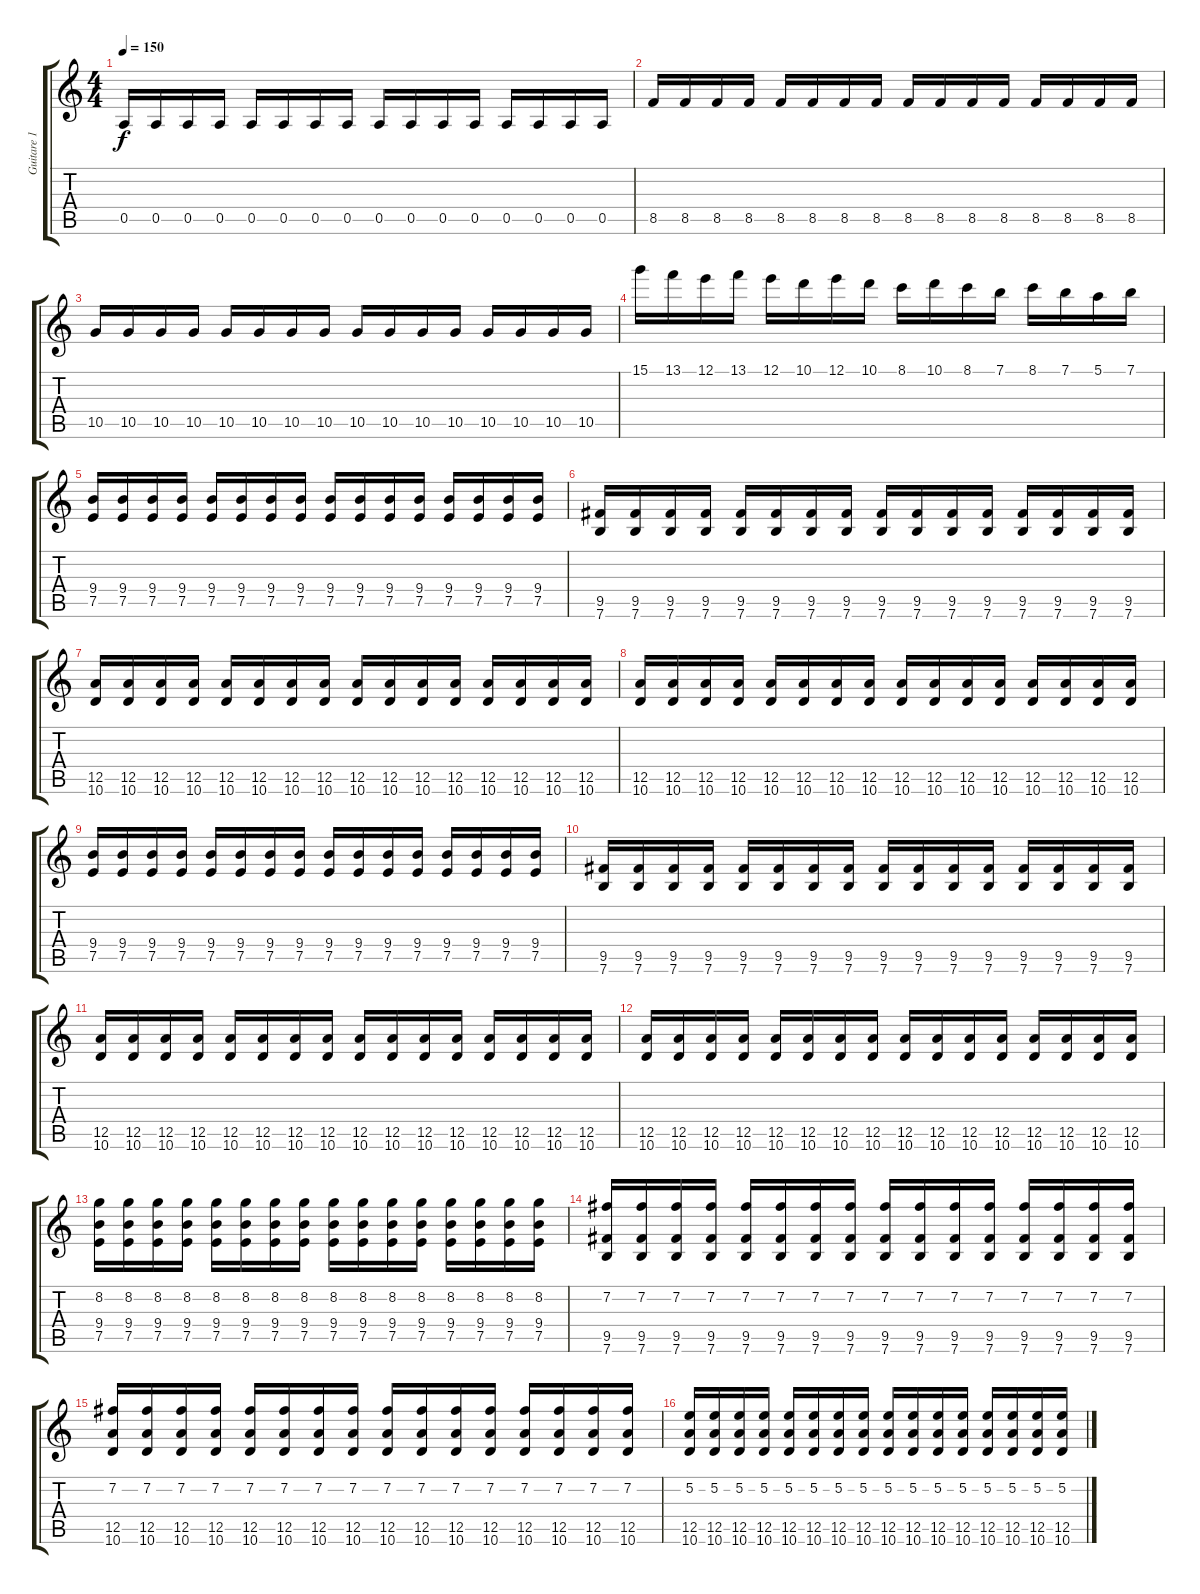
\track ("Guitare 1" "Guitare 1") {instrument distortionguitar}
\staff {score tabs}
\tuning (E4 B3 G3 D3 A2 E2) {hide}
\ts (4 4)
\tempo 150
\clef g2
\ks c
0.5.16{dy f} 0.5.16 0.5.16 0.5.16 0.5.16 0.5.16 0.5.16 0.5.16 0.5.16 0.5.16 0.5.16 0.5.16 0.5.16 0.5.16 0.5.16 0.5.16 |
8.5.16 8.5.16 8.5.16 8.5.16 8.5.16 8.5.16 8.5.16 8.5.16 8.5.16 8.5.16 8.5.16 8.5.16 8.5.16 8.5.16 8.5.16 8.5.16 |
10.5.16 10.5.16 10.5.16 10.5.16 10.5.16 10.5.16 10.5.16 10.5.16 10.5.16 10.5.16 10.5.16 10.5.16 10.5.16 10.5.16 10.5.16 10.5.16 |
15.1.16 13.1.16 12.1.16 13.1.16 12.1.16 10.1.16 12.1.16 10.1.16 8.1.16 10.1.16 8.1.16 7.1.16 8.1.16 7.1.16 5.1.16 7.1.16 |
(9.4 7.5).16 (9.4 7.5).16 (9.4 7.5).16 (9.4 7.5).16 (9.4 7.5).16 (9.4 7.5).16 (9.4 7.5).16 (9.4 7.5).16 (9.4 7.5).16 (9.4 7.5).16 (9.4 7.5).16 (9.4 7.5).16 (9.4 7.5).16 (9.4 7.5).16 (9.4 7.5).16 (9.4 7.5).16 |
(9.5 7.6).16 (9.5 7.6).16 (9.5 7.6).16 (9.5 7.6).16 (9.5 7.6).16 (9.5 7.6).16 (9.5 7.6).16 (9.5 7.6).16 (9.5 7.6).16 (9.5 7.6).16 (9.5 7.6).16 (9.5 7.6).16 (9.5 7.6).16 (9.5 7.6).16 (9.5 7.6).16 (9.5 7.6).16 |
(12.5 10.6).16 (12.5 10.6).16 (12.5 10.6).16 (12.5 10.6).16 (12.5 10.6).16 (12.5 10.6).16 (12.5 10.6).16 (12.5 10.6).16 (12.5 10.6).16 (12.5 10.6).16 (12.5 10.6).16 (12.5 10.6).16 (12.5 10.6).16 (12.5 10.6).16 (12.5 10.6).16 (12.5 10.6).16 |
(12.5 10.6).16 (12.5 10.6).16 (12.5 10.6).16 (12.5 10.6).16 (12.5 10.6).16 (12.5 10.6).16 (12.5 10.6).16 (12.5 10.6).16 (12.5 10.6).16 (12.5 10.6).16 (12.5 10.6).16 (12.5 10.6).16 (12.5 10.6).16 (12.5 10.6).16 (12.5 10.6).16 (12.5 10.6).16 |
(9.4 7.5).16 (9.4 7.5).16 (9.4 7.5).16 (9.4 7.5).16 (9.4 7.5).16 (9.4 7.5).16 (9.4 7.5).16 (9.4 7.5).16 (9.4 7.5).16 (9.4 7.5).16 (9.4 7.5).16 (9.4 7.5).16 (9.4 7.5).16 (9.4 7.5).16 (9.4 7.5).16 (9.4 7.5).16 |
(9.5 7.6).16 (9.5 7.6).16 (9.5 7.6).16 (9.5 7.6).16 (9.5 7.6).16 (9.5 7.6).16 (9.5 7.6).16 (9.5 7.6).16 (9.5 7.6).16 (9.5 7.6).16 (9.5 7.6).16 (9.5 7.6).16 (9.5 7.6).16 (9.5 7.6).16 (9.5 7.6).16 (9.5 7.6).16 |
(12.5 10.6).16 (12.5 10.6).16 (12.5 10.6).16 (12.5 10.6).16 (12.5 10.6).16 (12.5 10.6).16 (12.5 10.6).16 (12.5 10.6).16 (12.5 10.6).16 (12.5 10.6).16 (12.5 10.6).16 (12.5 10.6).16 (12.5 10.6).16 (12.5 10.6).16 (12.5 10.6).16 (12.5 10.6).16 |
(12.5 10.6).16 (12.5 10.6).16 (12.5 10.6).16 (12.5 10.6).16 (12.5 10.6).16 (12.5 10.6).16 (12.5 10.6).16 (12.5 10.6).16 (12.5 10.6).16 (12.5 10.6).16 (12.5 10.6).16 (12.5 10.6).16 (12.5 10.6).16 (12.5 10.6).16 (12.5 10.6).16 (12.5 10.6).16 |
(8.2 9.4 7.5).16 (8.2 9.4 7.5).16 (8.2 9.4 7.5).16 (8.2 9.4 7.5).16 (8.2 9.4 7.5).16 (8.2 9.4 7.5).16 (8.2 9.4 7.5).16 (8.2 9.4 7.5).16 (8.2 9.4 7.5).16 (8.2 9.4 7.5).16 (8.2 9.4 7.5).16 (8.2 9.4 7.5).16 (8.2 9.4 7.5).16 (8.2 9.4 7.5).16 (8.2 9.4 7.5).16 (8.2 9.4 7.5).16 |
(7.2 9.5 7.6).16 (7.2 9.5 7.6).16 (7.2 9.5 7.6).16 (7.2 9.5 7.6).16 (7.2 9.5 7.6).16 (7.2 9.5 7.6).16 (7.2 9.5 7.6).16 (7.2 9.5 7.6).16 (7.2 9.5 7.6).16 (7.2 9.5 7.6).16 (7.2 9.5 7.6).16 (7.2 9.5 7.6).16 (7.2 9.5 7.6).16 (7.2 9.5 7.6).16 (7.2 9.5 7.6).16 (7.2 9.5 7.6).16 |
(7.2 12.5 10.6).16 (7.2 12.5 10.6).16 (7.2 12.5 10.6).16 (7.2 12.5 10.6).16 (7.2 12.5 10.6).16 (7.2 12.5 10.6).16 (7.2 12.5 10.6).16 (7.2 12.5 10.6).16 (7.2 12.5 10.6).16 (7.2 12.5 10.6).16 (7.2 12.5 10.6).16 (7.2 12.5 10.6).16 (7.2 12.5 10.6).16 (7.2 12.5 10.6).16 (7.2 12.5 10.6).16 (7.2 12.5 10.6).16 |
(5.2 12.5 10.6).16 (5.2 12.5 10.6).16 (5.2 12.5 10.6).16 (5.2 12.5 10.6).16 (5.2 12.5 10.6).16 (5.2 12.5 10.6).16 (5.2 12.5 10.6).16 (5.2 12.5 10.6).16 (5.2 12.5 10.6).16 (5.2 12.5 10.6).16 (5.2 12.5 10.6).16 (5.2 12.5 10.6).16 (5.2 12.5 10.6).16 (5.2 12.5 10.6).16 (5.2 12.5 10.6).16 (5.2 12.5 10.6).16
